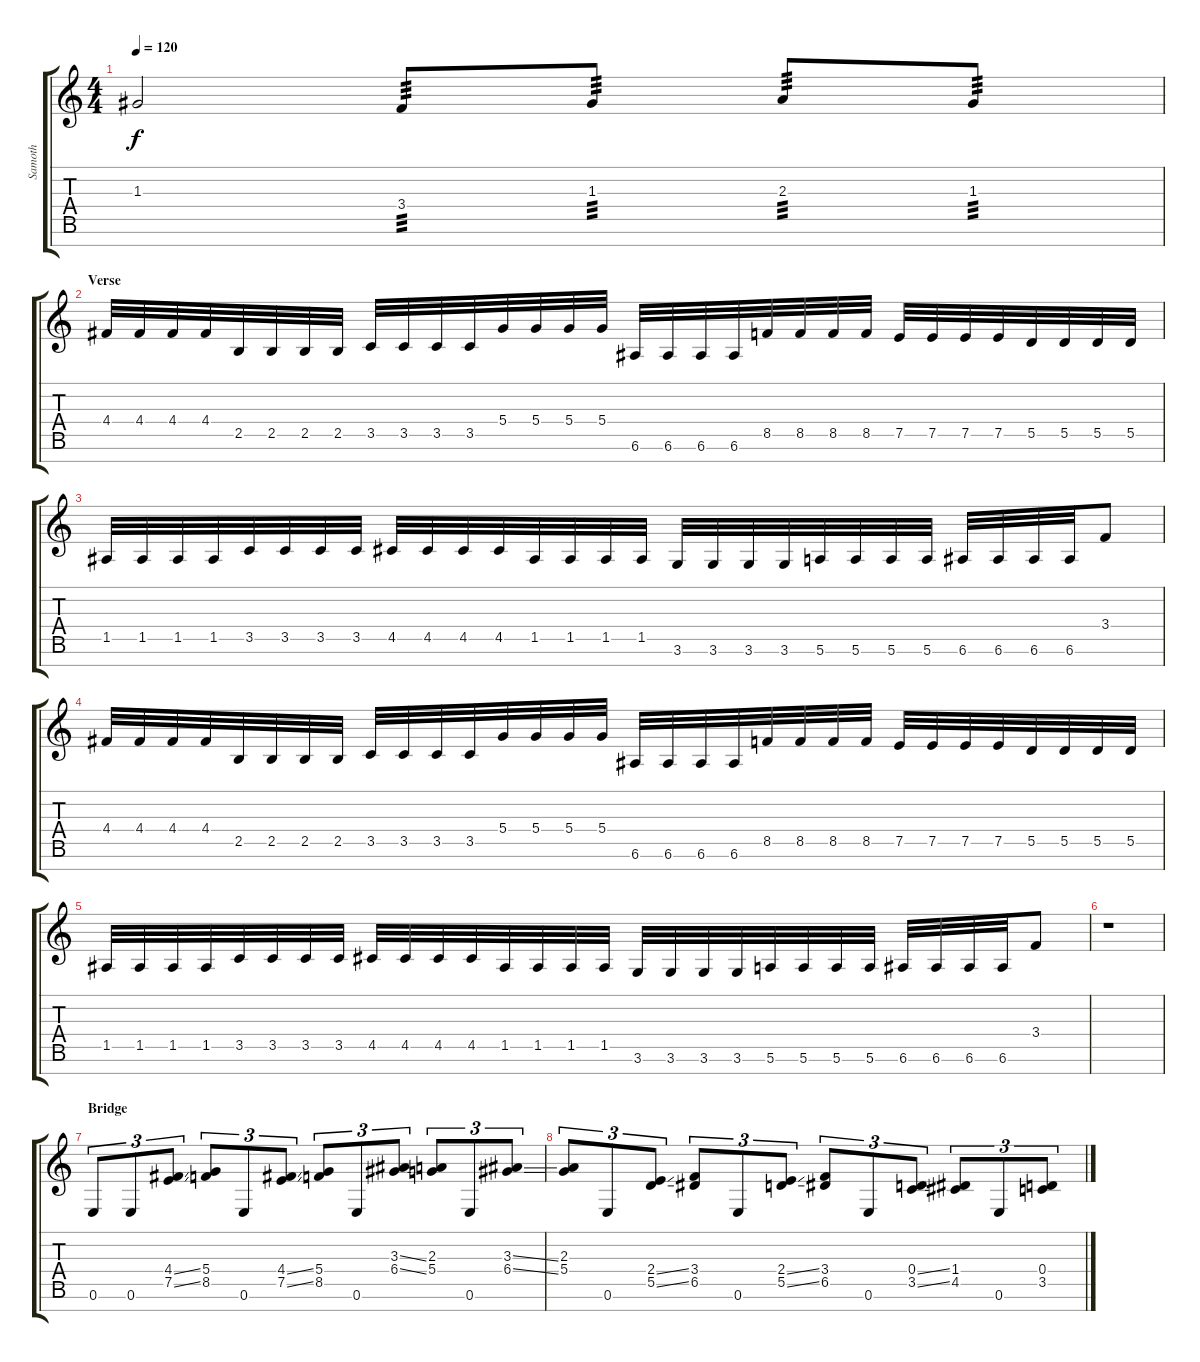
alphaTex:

\track ("Samoth" "Samoth") {instrument distortionguitar}
\staff {score tabs}
\tuning (E4 B3 G3 D3 A2 E2 B1) {hide}
\ts (4 4)
\tempo 120
\clef g2
\ks c
1.3{t}.2{dy f} 3.4.8{tp 3} 1.3.8{tp 3} 2.3.8{tp 3} 1.3.8{tp 3} |
\section ("" "Verse")
4.4.32 4.4.32 4.4.32 4.4.32 2.5.32 2.5.32 2.5.32 2.5.32 3.5.32 3.5.32 3.5.32 3.5.32 5.4.32 5.4.32 5.4.32 5.4.32 6.6.32 6.6.32 6.6.32 6.6.32 8.5.32 8.5.32 8.5.32 8.5.32 7.5.32 7.5.32 7.5.32 7.5.32 5.5.32 5.5.32 5.5.32 5.5.32 |
1.5.32 1.5.32 1.5.32 1.5.32 3.5.32 3.5.32 3.5.32 3.5.32 4.5.32 4.5.32 4.5.32 4.5.32 1.5.32 1.5.32 1.5.32 1.5.32 3.6.32 3.6.32 3.6.32 3.6.32 5.6.32 5.6.32 5.6.32 5.6.32 6.6.32 6.6.32 6.6.32 6.6.32 3.4.8 |
4.4.32 4.4.32 4.4.32 4.4.32 2.5.32 2.5.32 2.5.32 2.5.32 3.5.32 3.5.32 3.5.32 3.5.32 5.4.32 5.4.32 5.4.32 5.4.32 6.6.32 6.6.32 6.6.32 6.6.32 8.5.32 8.5.32 8.5.32 8.5.32 7.5.32 7.5.32 7.5.32 7.5.32 5.5.32 5.5.32 5.5.32 5.5.32 |
1.5.32 1.5.32 1.5.32 1.5.32 3.5.32 3.5.32 3.5.32 3.5.32 4.5.32 4.5.32 4.5.32 4.5.32 1.5.32 1.5.32 1.5.32 1.5.32 3.6.32 3.6.32 3.6.32 3.6.32 5.6.32 5.6.32 5.6.32 5.6.32 6.6.32 6.6.32 6.6.32 6.6.32 3.4.8 |
r.1 |
\section ("" "Bridge")
0.6.8{tu (3 2)} 0.6.8{tu (3 2)} (4.4{ss} 7.5{ss}).8{tu (3 2)} (5.4 8.5).8{tu (3 2)} 0.6.8{tu (3 2)} (4.4{ss} 7.5{ss}).8{tu (3 2)} (5.4 8.5).8{tu (3 2)} 0.6.8{tu (3 2)} (3.3{ss} 6.4{ss}).8{tu (3 2)} (2.3 5.4).8{tu (3 2)} 0.6.8{tu (3 2)} (3.3{ss} 6.4{ss}).8{tu (3 2)} |
(2.3 5.4).8{tu (3 2)} 0.6.8{tu (3 2)} (2.4{ss} 5.5{ss}).8{tu (3 2)} (3.4 6.5).8{tu (3 2)} 0.6.8{tu (3 2)} (2.4{ss} 5.5{ss}).8{tu (3 2)} (3.4 6.5).8{tu (3 2)} 0.6.8{tu (3 2)} (0.4{ss} 3.5{ss}).8{tu (3 2)} (1.4 4.5).8{tu (3 2)} 0.6.8{tu (3 2)} (0.4 3.5).8{tu (3 2)}
